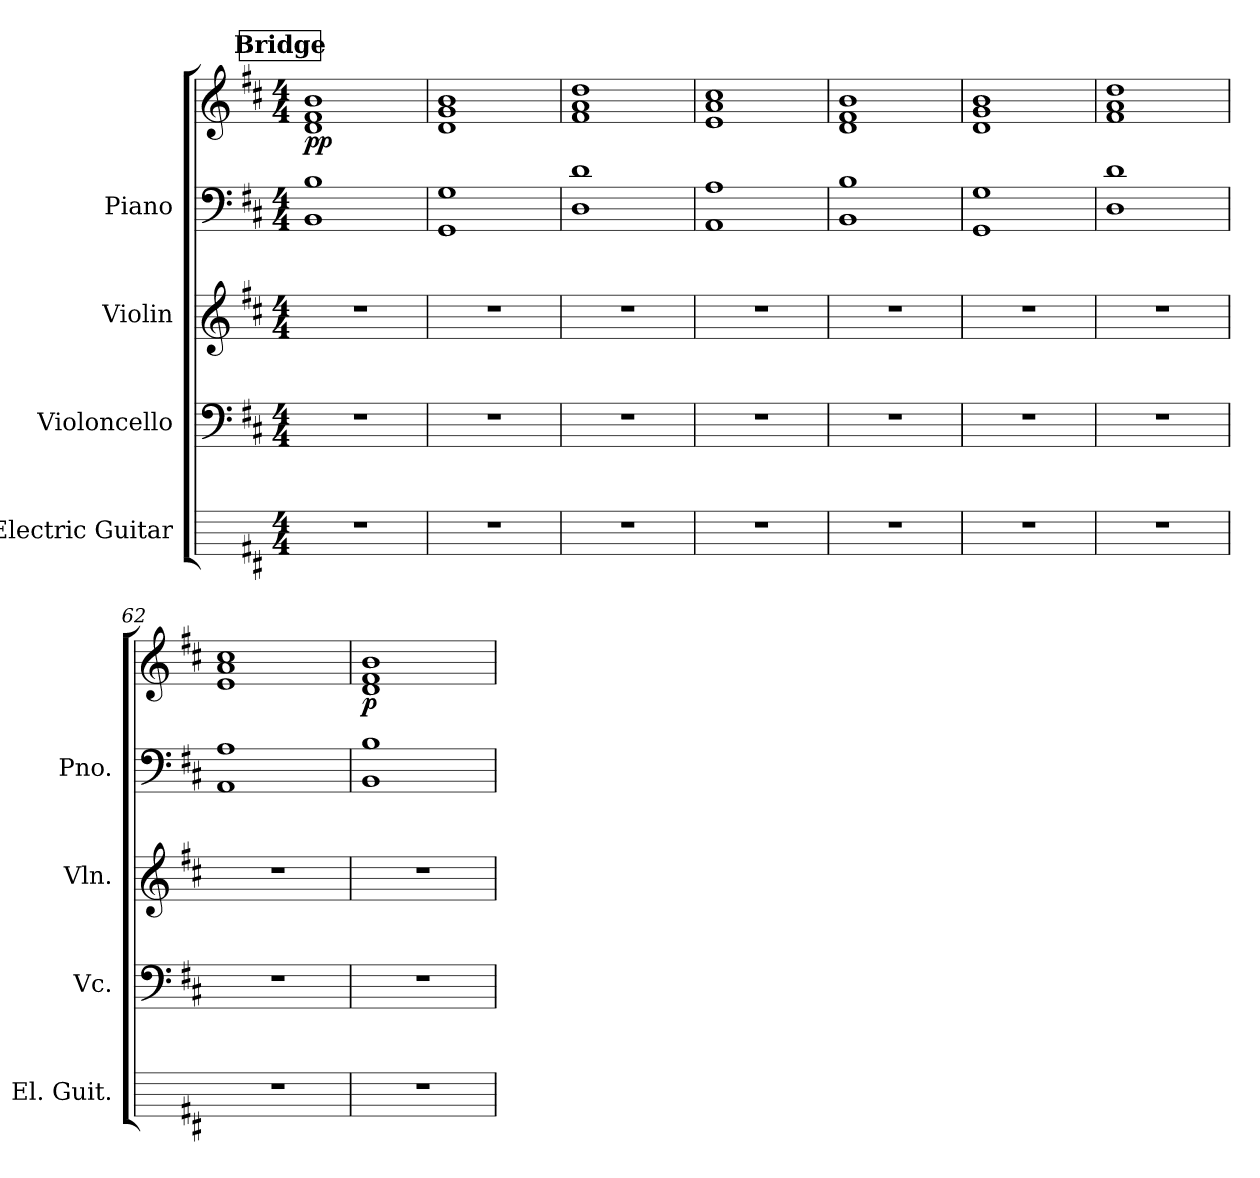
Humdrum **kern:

**kern	**kern	**kern	**kern	**kern	**dynam
*part4	*part3	*part2	*part1	*part1	*part1
*staff5	*staff4	*staff3	*staff2	*staff1	*staff1/2
*I"Electric Guitar	*I"Violoncello	*I"Violin	*I"Piano	*	*
*I'El. Guit.	*I'Vc.	*I'Vln.	*I'Pno.	*	*
!!LO:LB:g=z
*	*clefF4	*clefG2	*clefF4	*clefG2	*
*k[f#c#]	*k[f#c#]	*k[f#c#]	*k[f#c#]	*k[f#c#]	*
*M4/4	*M4/4	*M4/4	*M4/4	*M4/4	*
!!LO:REH:place=s1:a:B:fs=14:t=Bridge
=55	=55	=55	=55	=55	=55
!	!	!	!	!	!LO:DY:b
1r	1r	1r	1BB 1B	1d 1f# 1b	pp
=56	=56	=56	=56	=56	=56
1r	1r	1r	1GG 1G	1d 1g 1b	.
=57	=57	=57	=57	=57	=57
1r	1r	1r	1D 1d	1f# 1a 1dd	.
=58	=58	=58	=58	=58	=58
1r	1r	1r	1AA 1A	1e 1a 1cc#	.
=59	=59	=59	=59	=59	=59
1r	1r	1r	1BB 1B	1d 1f# 1b	.
=60	=60	=60	=60	=60	=60
1r	1r	1r	1GG 1G	1d 1g 1b	.
=61	=61	=61	=61	=61	=61
1r	1r	1r	1D 1d	1f# 1a 1dd	.
=62	=62	=62	=62	=62	=62
1r	1r	1r	1AA 1A	1e 1a 1cc#	.
=63	=63	=63	=63	=63	=63
!	!	!	!	!	!LO:DY:b
1r	1r	1r	1BB 1B	1d 1f# 1b	p
=	=	=	=	=	=
*-	*-	*-	*-	*-	*-
